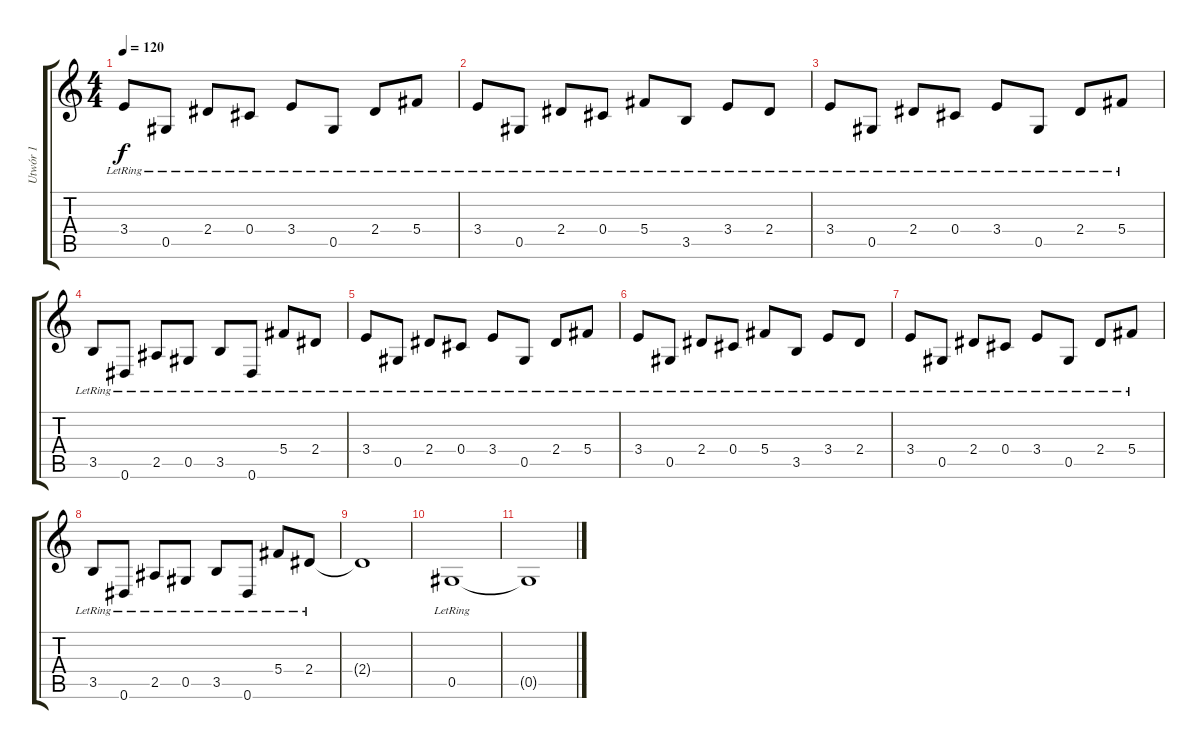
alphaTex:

\track ("Utwór 1" "Utwór 1") {instrument acousticguitarnylon}
\staff {score tabs}
\tuning (Eb4 Bb3 Gb3 Db3 Ab2 Eb2) {hide}
\ts (4 4)
\tempo 120
\clef g2
\ks c
3.4{lr}.8{dy f volume 16 instrument acousticguitarnylon} 0.5{lr}.8 2.4{lr}.8 0.4{lr}.8 3.4{lr}.8 0.5{lr}.8 2.4{lr}.8 5.4{lr}.8 |
3.4{lr}.8 0.5{lr}.8 2.4{lr}.8 0.4{lr}.8 5.4{lr}.8 3.5{lr}.8 3.4{lr}.8 2.4{lr}.8 |
3.4{lr}.8 0.5{lr}.8 2.4{lr}.8 0.4{lr}.8 3.4{lr}.8 0.5{lr}.8 2.4{lr}.8 5.4{lr}.8 |
3.5{lr}.8 0.6{lr}.8 2.5{lr}.8 0.5{lr}.8 3.5{lr}.8 0.6{lr}.8 5.4{lr}.8 2.4{lr}.8 |
3.4{lr}.8 0.5{lr}.8 2.4{lr}.8 0.4{lr}.8 3.4{lr}.8 0.5{lr}.8 2.4{lr}.8 5.4{lr}.8 |
3.4{lr}.8 0.5{lr}.8 2.4{lr}.8 0.4{lr}.8 5.4{lr}.8 3.5{lr}.8 3.4{lr}.8 2.4{lr}.8 |
3.4{lr}.8 0.5{lr}.8 2.4{lr}.8 0.4{lr}.8 3.4{lr}.8 0.5{lr}.8 2.4{lr}.8 5.4{lr}.8 |
3.5{lr}.8 0.6{lr}.8 2.5{lr}.8 0.5{lr}.8 3.5{lr}.8 0.6{lr}.8 5.4{lr}.8 2.4{lr}.8 |
2.4{t}.1 |
0.5{lr}.1 |
0.5{t}.1
